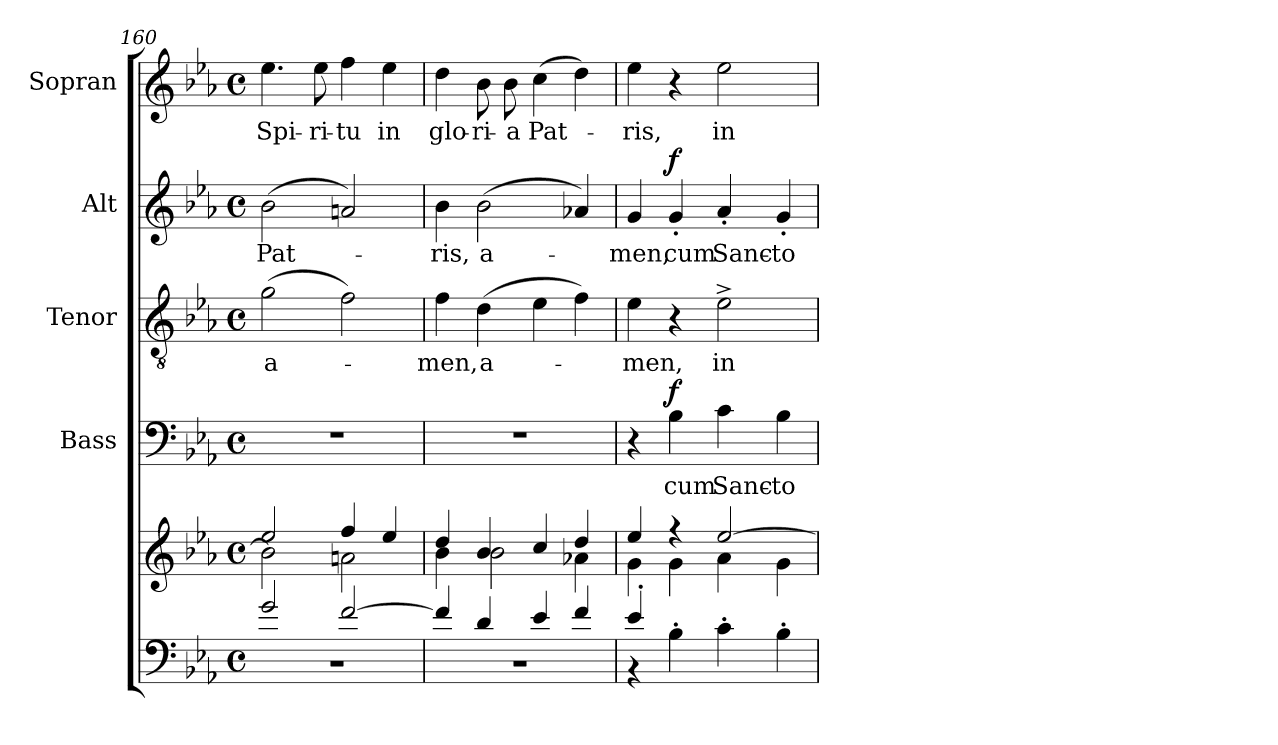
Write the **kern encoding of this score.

**kern	**kern	**kern	**text	**dynam	**kern	**text	**kern	**text	**dynam	**kern	**text
*part5	*part5	*part4	*part4	*part4	*part3	*part3	*part2	*part2	*part2	*part1	*part1
*staff6	*staff5	*staff4	*staff4	*staff4	*staff3	*staff3	*staff2	*staff2	*staff2	*staff1	*staff1
*	*	*I"Bass	*	*	*I"Tenor	*	*I"Alt	*	*	*I"Sopran	*
*	*	*I'B.	*	*	*I'T.	*	*I'A.	*	*	*I'S.	*
*clefF4	*clefG2	*clefF4	*	*	*clefGv2	*	*clefG2	*	*	*clefG2	*
*k[b-e-a-]	*k[b-e-a-]	*k[b-e-a-]	*	*	*k[b-e-a-]	*	*k[b-e-a-]	*	*	*k[b-e-a-]	*
*E-:	*E-:	*E-:	*	*	*E-:	*	*E-:	*	*	*E-:	*
*M4/4	*M4/4	*M4/4	*	*	*M4/4	*	*M4/4	*	*	*M4/4	*
*met(c)	*met(c)	*met(c)	*	*	*met(c)	*	*met(c)	*	*	*met(c)	*
=160	=160	=160	=160	=160	=160	=160	=160	=160	=160	=160	=160
*^	*^	*	*	*	*	*	*	*	*	*	*
!	!	!	!	!	!	!	!	!LO:LY:b	!	!LO:LY:b	!	!	!LO:LY:b
2g/	1r	2ee-/	2b-\]	1r	.	.	(>2g\	a-	(>2b-\	Pat-	.	4.ee-\	Spi-
!	!	!	!	!	!	!	!	!	!	!	!	!	!LO:LY:b
.	.	.	.	.	.	.	.	.	.	.	.	8ee-\	-ri-
!	!	!	!	!	!	!	!	!	!	!	!	!	!LO:LY:b
[>2f/	.	4ff/	2an\	.	.	.	2f\)	.	2an/)	.	.	4ff\	-tu
!	!	!	!	!	!	!	!	!	!	!	!	!	!LO:LY:b
.	.	4ee-/	.	.	.	.	.	.	.	.	.	4ee-\	in
=161	=161	=161	=161	=161	=161	=161	=161	=161	=161	=161	=161	=161	=161
!	!	!	!	!	!	!	!	!LO:LY:b	!	!LO:LY:b	!	!	!LO:LY:b
4f/]	1r	4dd/	4b-\	1r	.	.	4f\	-men,	4b-\	-ris,	.	4dd\	glo-
!	!	!	!	!	!	!	!	!LO:LY:b	!	!LO:LY:b	!	!	!LO:LY:b
4d/	.	4b-/	2b-\	.	.	.	(>4d\	a-	(>2b-\	a-	.	8b-\	-ri-
!	!	!	!	!	!	!	!	!	!	!	!	!	!LO:LY:b
.	.	.	.	.	.	.	.	.	.	.	.	8b-\	-a
!	!	!	!	!	!	!	!	!	!	!	!	!	!LO:LY:b
4e-/	.	4cc/	.	.	.	.	4e-\	.	.	.	.	(>4cc\	Pat-
4f/	.	4dd/	4a-X\	.	.	.	4f\)	.	4a-X/)	.	.	4dd\)	.
=162	=162	=162	=162	=162	=162	=162	=162	=162	=162	=162	=162	=162	=162
!	!	!	!	!	!	!	!	!LO:LY:b	!	!LO:LY:b	!	!	!LO:LY:b
4e-'</	4r	4ee-/	4g\	4r	.	.	4e-\	-men,	4g/	-men,	.	4ee-\	-ris,
!	!	!	!	!	!LO:LY:b	!LO:DY:a	!	!	!	!LO:LY:b	!LO:DY:a	!	!
2.ryy	4B-'>\	4rff	4g\	4B-\	cum	f	4r	.	4g'</	cum	f	4r	.
!	!	!	!	!	!LO:LY:b	!	!	!LO:LY:b	!	!LO:LY:b	!	!	!LO:LY:b
.	4c'>\	[>2ee-/	4a-\	4c\	Sanc-	.	2e-^>\	in	4a-'</	Sanc-	.	2ee-\	in
!	!	!	!	!	!LO:LY:b	!	!	!	!	!LO:LY:b	!	!	!
.	4B-'>\	.	4g\	4B-\	-to	.	.	.	4g'</	-to	.	.	.
*v	*v	*	*	*	*	*	*	*	*	*	*	*	*
*	*v	*v	*	*	*	*	*	*	*	*	*	*
=	=	=	=	=	=	=	=	=	=	=	=
*-	*-	*-	*-	*-	*-	*-	*-	*-	*-	*-	*-
